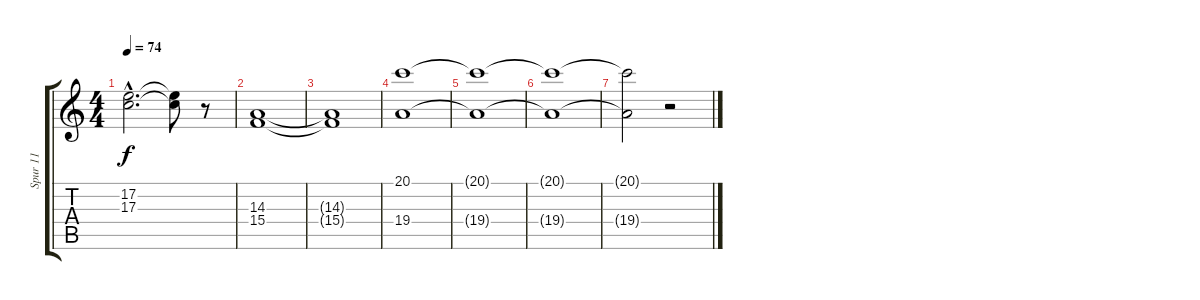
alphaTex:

\track ("Spur 11" "Spur 11") {instrument violin}
\staff {score tabs}
\tuning (E4 B3 G3 D3 A2 E2) {hide}
\ts (4 4)
\tempo 74
\clef g2
\ks c
(17.2{hac} 17.3{hac}).2{d dy f} (17.2{t} 17.3{t}).8 r.8 |
(14.3 15.4).1 |
(14.3{t} 15.4{t}).1 |
(20.1 19.4).1 |
(20.1{t} 19.4{t}).1 |
(20.1{t} 19.4{t}).1 |
(20.1{t} 19.4{t}).2 r.2
